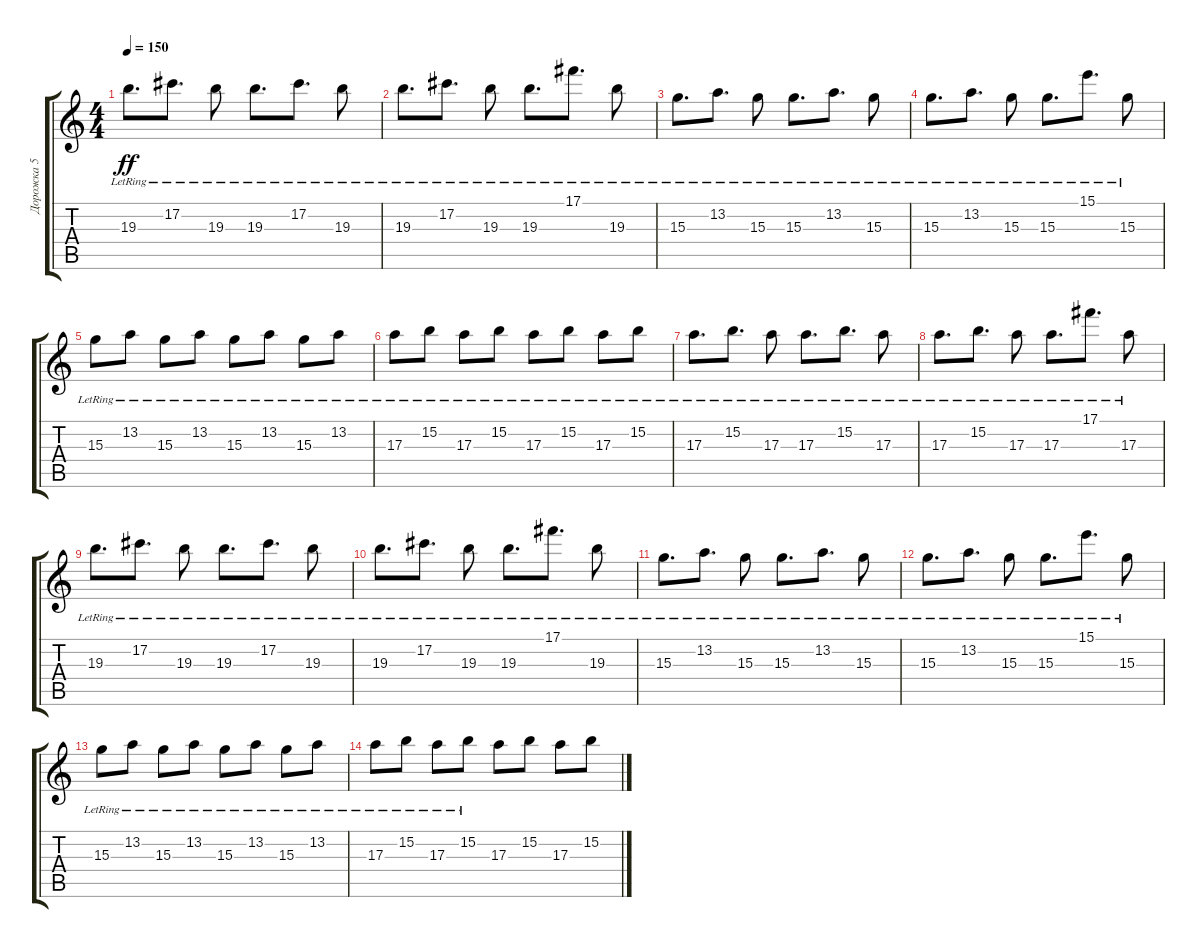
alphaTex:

\track ("Дорожка 5" "Дорожка 5") {instrument overdrivenguitar}
\staff {score tabs}
\tuning (Db4 Ab3 E3 B2 Gb2 B1) {hide}
\ts (4 4)
\tempo 150
\clef g2
\ks c
19.3{lr}.8{d dy ff} 17.2{lr}.8{d} 19.3{lr}.8 19.3{lr}.8{d} 17.2{lr}.8{d} 19.3{lr}.8 |
19.3{lr}.8{d} 17.2{lr}.8{d} 19.3{lr}.8 19.3{lr}.8{d} 17.1{lr}.8{d} 19.3{lr}.8 |
15.3{lr}.8{d} 13.2{lr}.8{d} 15.3{lr}.8 15.3{lr}.8{d} 13.2{lr}.8{d} 15.3{lr}.8 |
15.3{lr}.8{d} 13.2{lr}.8{d} 15.3{lr}.8 15.3{lr}.8{d} 15.1{lr}.8{d} 15.3{lr}.8 |
15.3{lr}.8 13.2{lr}.8 15.3{lr}.8 13.2{lr}.8 15.3{lr}.8 13.2{lr}.8 15.3{lr}.8 13.2{lr}.8 |
17.3{lr}.8 15.2{lr}.8 17.3{lr}.8 15.2{lr}.8 17.3{lr}.8 15.2{lr}.8 17.3{lr}.8 15.2{lr}.8 |
17.3{lr}.8{d} 15.2{lr}.8{d} 17.3{lr}.8 17.3{lr}.8{d} 15.2{lr}.8{d} 17.3{lr}.8 |
17.3{lr}.8{d} 15.2{lr}.8{d} 17.3{lr}.8 17.3{lr}.8{d} 17.1{lr}.8{d} 17.3{lr}.8 |
19.3{lr}.8{d} 17.2{lr}.8{d} 19.3{lr}.8 19.3{lr}.8{d} 17.2{lr}.8{d} 19.3{lr}.8 |
19.3{lr}.8{d} 17.2{lr}.8{d} 19.3{lr}.8 19.3{lr}.8{d} 17.1{lr}.8{d} 19.3{lr}.8 |
15.3{lr}.8{d} 13.2{lr}.8{d} 15.3{lr}.8 15.3{lr}.8{d} 13.2{lr}.8{d} 15.3{lr}.8 |
15.3{lr}.8{d} 13.2{lr}.8{d} 15.3{lr}.8 15.3{lr}.8{d} 15.1{lr}.8{d} 15.3{lr}.8 |
15.3{lr}.8 13.2{lr}.8 15.3{lr}.8 13.2{lr}.8 15.3{lr}.8 13.2{lr}.8 15.3{lr}.8 13.2{lr}.8 |
17.3{lr}.8 15.2{lr}.8 17.3{lr}.8 15.2{lr}.8 17.3.8 15.2.8 17.3.8 15.2.8
